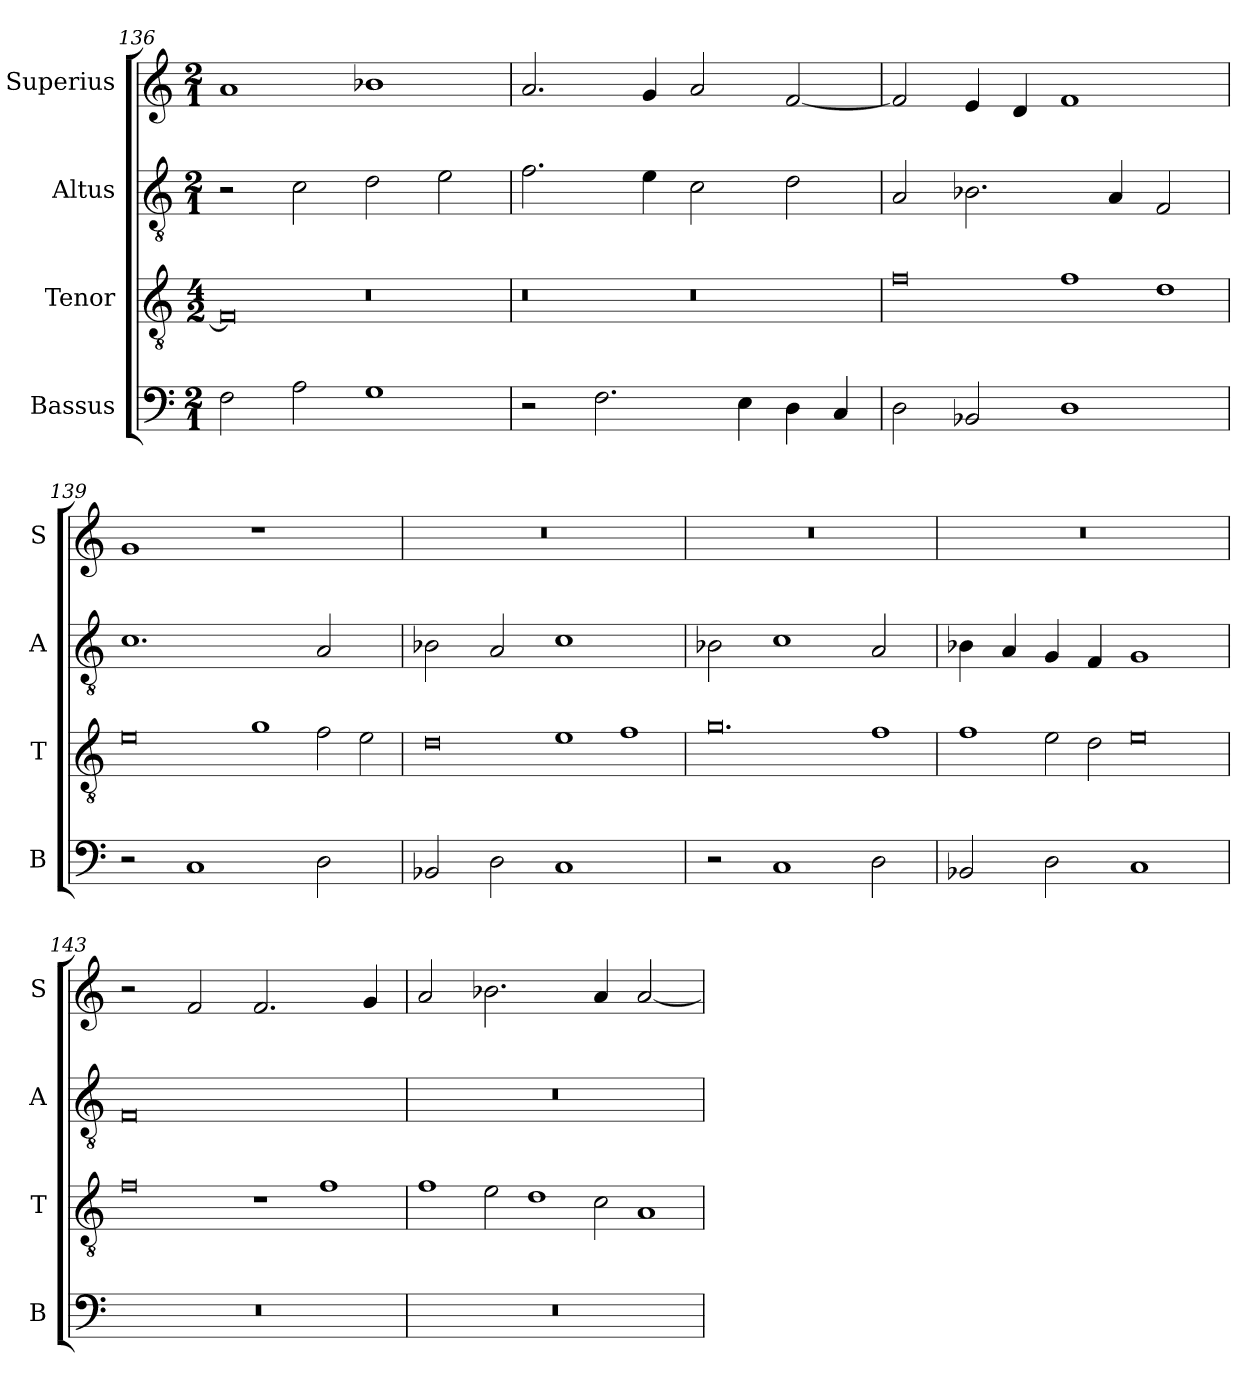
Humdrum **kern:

**kern	**kern	**kern	**kern
*part4	*part3	*part2	*part1
*staff4	*staff3	*staff2	*staff1
*I"Bassus	*I"Tenor	*I"Altus	*I"Superius
*I'B	*I'T	*I'A	*I'S
*clefF4	*clefGv2	*clefGv2	*clefG2
*k[]	*k[]	*k[]	*k[]
*M2/1	*M4/2	*M2/1	*M2/1
=136	=136	=136	=136
!	!LO:N:vis=0	!	!
2F\	1F]	2r	1a
2A\	.	2c\	.
!	!LO:N:vis=0	!	!
1G	1r	2d\	1b-X
.	.	2e\	.
=137	=137	=137	=137
!	!LO:N:vis=0	!	!
2r	1r	2.f\	2.a/
2.F\	.	.	.
.	.	4e\	4g/
!	!LO:N:vis=0	!	!
.	1r	2c\	2a/
4E\	.	.	.
4D\	.	2d\	[2f/
4C/	.	.	.
=138	=138	=138	=138
!	!LO:N:vis=0	!	!
2D\	1f	2A/	2f/]
2BB-X/	.	2.B-X\	4e/
.	.	.	4d/
!	!LO:N:vis=1	!	!
1D	2f	.	1f
.	.	4A/	.
!	!LO:N:vis=1	!	!
.	2d	2F/	.
=139	=139	=139	=139
!	!LO:N:vis=0	!	!
2r	1e	1.c	1g
1C	.	.	.
!	!LO:N:vis=1	!	!
.	2g	.	1r
!	!LO:N:vis=2	!	!
2D\	4f\	2A/	.
!	!LO:N:vis=2	!	!
.	4e\	.	.
=140	=140	=140	=140
!	!LO:N:vis=0	!	!
2BB-X/	1d	2B-X\	0r
2D\	.	2A/	.
!	!LO:N:vis=1	!	!
1C	2e	1c	.
!	!LO:N:vis=1	!	!
.	2f	.	.
=141	=141	=141	=141
!	!LO:N:vis=0.	!	!
2r	1.g	2B-X\	0r
1C	.	1c	.
!	!LO:N:vis=1	!	!
2D\	2f	2A/	.
=142	=142	=142	=142
!	!LO:N:vis=1	!	!
2BB-X/	2f	4B-X\	0r
.	.	4A/	.
!	!LO:N:vis=2	!	!
2D\	4e\	4G/	.
!	!LO:N:vis=2	!	!
.	4d\	4F/	.
!	!LO:N:vis=0	!	!
1C	1e	1G	.
=143	=143	=143	=143
!	!LO:N:vis=0	!	!
0r	1f	0F	2r
.	.	.	2f/
!	!LO:N:vis=1	!	!
.	2r	.	2.f/
!	!LO:N:vis=1	!	!
.	2f	.	.
.	.	.	4g/
=144	=144	=144	=144
!	!LO:N:vis=1	!	!
0r	2f	0r	2a/
!	!LO:N:vis=2	!	!
.	4e\	.	2.b-X\
!	!LO:N:vis=1	!	!
.	2d	.	.
!	!LO:N:vis=2	!	!
.	4c\	.	4a/
!	!LO:N:vis=1	!	!
.	2A	.	[2a/
=	=	=	=
*-	*-	*-	*-
